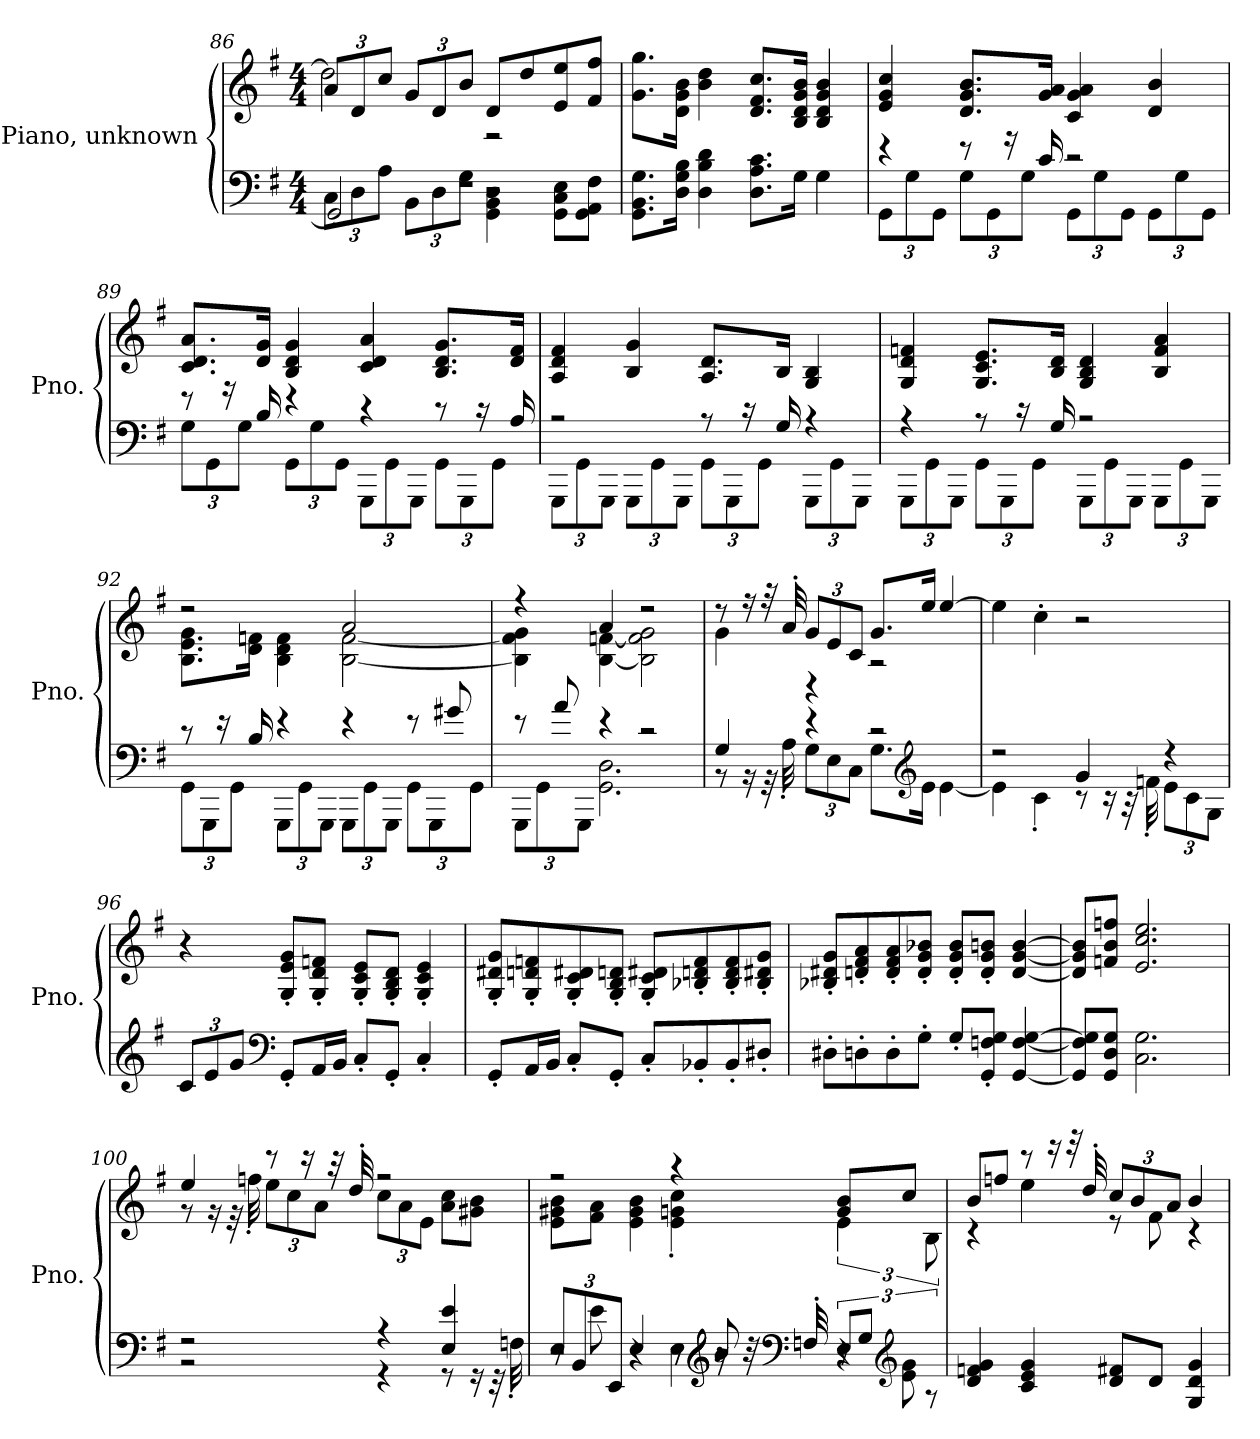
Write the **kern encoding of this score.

**kern	**kern
*part1	*part1
*staff2	*staff1
*I"Piano, unknown	*
*I'Pno.	*
*clefF4	*clefG2
*k[f#]	*k[f#]
*M4/4	*M4/4
=86	=86
*^	*
*	*Xbrackettup	*Xbrackettup
*	*^	*^
1r	12C\L	2GG/]	12a/L	2dd\]
.	12D\	.	12d/	.
.	12A\J	.	12cc/J	.
.	12BB\L	.	12g/L	.
.	12D\	.	12d/	.
.	12G\J	.	12b/J	.
.	4GG\ 4BB\ 4D\	2r	8d/L	2r
.	.	.	8dd/	.
.	8GG\ 8C\ 8E\L	.	8e/ 8ee/	.
.	8GG\ 8AA\ 8F#\J	.	8f#/ 8ff#/J	.
*v	*v	*v	*	*
*	*v	*v
=87	=87
8.GG\ 8.BB\ 8.G\L	8.g\ 8.gg\L
16D\ 16G\ 16B\Jk	16d\ 16g\ 16b\Jk
4D\ 4B\ 4d\	4b\ 4dd\
8.D\ 8.A\ 8.c\L	8.d/ 8.f#/ 8.cc/L
16G\Jk	16B/ 16d/ 16g/ 16b/Jk
4G\	4B/ 4d/ 4g/ 4b/
!!LO:LB:g=z
=88	=88
*^	*
4r	12GG\L	4e/ 4g/ 4cc/
.	12G\	.
.	12GG\J	.
8r	12G\L	8.d/ 8.g/ 8.b/L
.	12GG\	.
16r	.	.
.	12G\J	.
16c/	.	16g/ 16a/Jk
2r	12GG\L	4c/ 4g/ 4a/
.	12G\	.
.	12GG\J	.
.	12GG\L	4d/ 4b/
.	12G\	.
.	12GG\J	.
=89	=89	=89
8r	12G\L	8.c/ 8.d/ 8.a/L
.	12GG\	.
16r	.	.
.	12G\J	.
16B/	.	16d/ 16g/Jk
4r	12GG\L	4B/ 4d/ 4g/
.	12G\	.
.	12GG\J	.
4r	12GGG\L	4c/ 4d/ 4a/
.	12GG\	.
.	12GGG\J	.
8r	12GG\L	8.B/ 8.d/ 8.g/L
.	12GGG\	.
16r	.	.
.	12GG\J	.
16A/	.	16d/ 16f#/Jk
=90	=90	=90
2r	12GGG\L	4A/ 4d/ 4f#/
.	12GG\	.
.	12GGG\J	.
.	12GGG\L	4B/ 4g/
.	12GG\	.
.	12GGG\J	.
8r	12GG\L	8.A/ 8.d/L
.	12GGG\	.
16r	.	.
.	12GG\J	.
16G/	.	16B/Jk
4r	12GGG\L	4G/ 4B/
.	12GG\	.
.	12GGG\J	.
!!LO:LB:g=z
=91	=91	=91
4r	12GGG\L	4G/ 4d/ 4fn/
.	12GG\	.
.	12GGG\J	.
8r	12GG\L	8.G/ 8.c/ 8.e/L
.	12GGG\	.
16r	.	.
.	12GG\J	.
16G/	.	16B/ 16d/Jk
2r	12GGG\L	4G/ 4B/ 4d/
.	12GG\	.
.	12GGG\J	.
.	12GGG\L	4B/ 4f/ 4a/
.	12GG\	.
.	12GGG\J	.
=92	=92	=92
*	*	*^
8r	12GG\L	2r	8.B\ 8.e\ 8.g\L
.	12GGG\	.	.
16r	.	.	.
.	12GG\J	.	.
16B/	.	.	16d\ 16fn\Jk
4r	12GGG\L	.	4B\ 4d\ 4f\
.	12GG\	.	.
.	12GGG\J	.	.
4r	12GGG\L	2a/	[2B\ [2f\
.	12GG\	.	.
.	12GGG\J	.	.
8r	12GG\L	.	.
.	12GGG\	.	.
8g#X/	.	.	.
.	12GG\J	.	.
=93	=93	=93	=93
8r	12GGG\L	4r	4B\] 4f\] 4g\
.	12GG\	.	.
8a/	.	.	.
.	12GGG\J	.	.
4r	2.GG\ 2.D\	4a/	[4B\ [4fn\
2r	.	2r	2B\] 2f\] 2g\
!!LO:LB:g=z	!!
=94	=94	=94	=94
4G/	8r	8r	4g\
.	16r	16r	.
.	32r	32r	.
.	32A'\	32a'/	.
4r	12G\L	12g/L	4r
.	12E\	12e/	.
.	12C\J	12c/J	.
2r	8.G\L	8.g/L	2r
*clefG2	*	*	*
.	16e\Jk	16ee/Jk	.
.	[4e\	[4ee/	.
*	*	*v	*v
=95	=95	=95
2r	4e\]	4ee\]
.	4c'\	4cc'\
4g/	8r	2r
.	16r	.
.	32r	.
.	32fn'\	.
4r	12e\L	.
.	12c\	.
.	12G\J	.
*v	*v	*
=96	=96
12c/L	4r
12e/	.
12g/J	.
*clefF4	*
8GG'/L	8G/' 8e/' 8g/'L
16AA/L	8G/' 8d/' 8fn/'J
16BB/JJ	.
8C'/L	8G/' 8c/' 8e/'L
8GG'/J	8G/' 8B/' 8d/'J
4C'/	4G/' 4c/' 4e/'
!!LO:PB:g=z
=97	=97
8GG'/L	8G/' 8d#X/' 8g/'L
16AA/L	8G/' 8dn/' 8fn/'
16BB/JJ	.
8C'/L	8G/' 8c/' 8d#X/'
8GG'/J	8G/' 8B/' 8dn/'J
8C'/L	8G/' 8c/' 8d#X/'L
8BB-X'/	8B-X/' 8dn/' 8f/'
8BB-'/	8B-/' 8d/' 8f/'
8D#X'/J	8B-/' 8d#X/' 8g/'J
=98	=98
8D#X'\L	8B-X/' 8d#X/' 8g/'L
8Dn'\	8dn/' 8f#/' 8a/'
8D'\	8d/' 8f#/' 8a/'
8G'\J	8d/' 8g/' 8b-X/'J
8G'/L	8d/' 8g/' 8b-/'L
8GG/' 8Fn/' 8G/'J	8d/' 8g/' 8bn/'J
[4GG/ [4F/ [4G/	[4d/ [4g/ [4b/
=99	=99
8GG/] 8F/] 8G/]L	8d/] 8g/] 8b/]L
8GG/ 8D/ 8G/J	8fn/ 8b/ 8ffn/J
2.C\ 2.G\	2.e/ 2.cc/ 2.ee/
!!LO:LB:g=z
=100	=100
*^	*^
2r	2r	4ee/	8r
.	.	.	16r
.	.	.	32r
.	.	.	32ffn'\
.	.	8r	12ee\L
.	.	.	12cc\
.	.	16r	.
.	.	.	12a\J
.	.	32r	.
.	.	32dd'/	.
4r	4r	2r	12cc\L
.	.	.	12a\
.	.	.	12e\J
4E/ 4e/	8r	.	8a\ 8cc\L
.	16r	.	8g#X\ 8b\J
.	32r	.	.
.	32Fn'\	.	.
=101	=101	=101	=101
*	*^	*	*
2r	8r	12E/L	2r	8e\ 8g#X\ 8b\L
.	.	12BB/	.	.
.	8e\	.	.	8f#\ 8a\J
.	.	12EE/J	.	.
.	4r	4E/	.	4e\ 4g#\ 4b\
8r	4E\	8r	4r	4e\' 4gn\' 4cc\'
*clefG2	*	*	*	*
8b/	.	16r	.	.
.	.	32r	.	.
*clefF4	*	*	*	*
.	.	32Fn'/	.	.
*	*	*brackettup	*	*brackettup
4r	8r	12E/L	8g/ 8b/L	6e\
.	.	12G/J	.	.
*clefG2	*	*	*	*
.	8e\ 8g\	.	8cc/J	.
.	.	12r	.	12B\
*v	*v	*v	*	*
!!LO:LB:g=z	!!
=102	=102	=102
4d/ 4fn/ 4g/	8b/L	4r
.	8ffn/J	.
4c/ 4e/ 4g/	8r	4ee\
.	16r	.
.	32r	.
.	32dd'/	.
*	*Xbrackettup	*
8d/ 8f#X/L	12cc/L	8r
.	12b/	.
8d/J	.	8f#\
.	12a/J	.
4G/ 4d/ 4g/	4b/	4r
*	*v	*v
=	=
*-	*-
